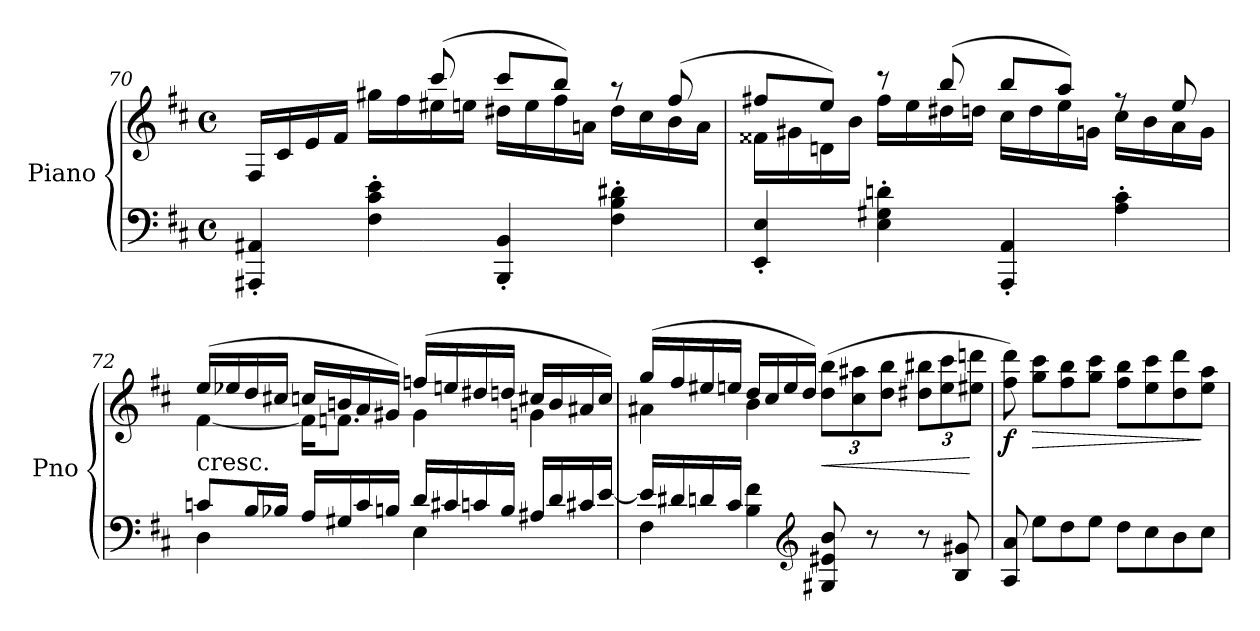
**kern	**kern	**dynam
*part1	*part1	*part1
*staff2	*staff1	*staff1/2
*I"Piano	*	*
*I'Pno	*	*
!!LO:LB:g=z
*clefF4	*clefG2	*
*k[f#c#]	*k[f#c#]	*
*D:	*D:	*
*M4/4	*M4/4	*
*met(c)	*met(c)	*
=70	=70	=70
*	*^	*
4AAA#X/' 4AA#X/'	16F#/LL	4ryy	.
.	16c#/	.	.
.	16e/	.	.
.	16f#/JJ	.	.
4F#\' 4c#\' 4e\'	8ryy	16gg#X\LL	.
.	.	16ff#\	.
.	(8ccc#/	16ee#X\	.
.	.	16een\JJ	.
4BBB/' 4BB/'	8ccc#/L	16dd#X\LL	.
.	.	16ee\	.
.	8bb/J)	16ff#\	.
.	.	16an\JJ	.
4F#\' 4B\' 4d#X\'	8raa	16dd#\LL	.
.	.	16cc#\	.
.	(8ff#/	16b\	.
.	.	16a\JJ	.
=71	=71	=71	=71
4EE/' 4E/'	8ff#X/L	16f##X\LL	.
.	.	16g#X\	.
.	8ee/J)	16dn\	.
.	.	16b\JJ	.
4E\' 4G#X\' 4dn\'	8rccc	16ff#\LL	.
.	.	16ee\	.
.	(8bb/	16dd#X\	.
.	.	16ddn\JJ	.
4AAA/' 4AA/'	8bb/L	16cc#\LL	.
.	.	16dd\	.
.	8aa/J)	16ee\	.
.	.	16gn\JJ	.
4A\' 4c#\'	8rff	16cc#\LL	.
.	.	16b\	.
.	8ee/	16a\	.
.	.	16g\JJ	.
!!LO:PB:g=z	!!
=72	=72	=72	=72
*^	*	*	*
!	!	!LO:TX:b:t=cresc.	!	!
8cn/L	4D\	(16ee/LL	[4f#\	.
.	.	16ee-X/	.	.
16B/L	.	16dd/	.	.
16B-X/JJ	.	16cc#X/JJ	.	.
16A/LL	4ryy	16ccn/LL	16f#\KL]	.
16G#X/	.	16bn/	8.fn\J	.
16c/	.	16a/	.	.
16Bn/JJ	.	16g#X/JJ)	.	.
16d/LL	4E\	(16ffn/LL	4g#\	.
16c#X/	.	16een/	.	.
16cn/	.	16dd#X/	.	.
16B/JJ	.	16ddn/JJ	.	.
16A#X/LL	4ryy	16cc#X/LL	4gn\	.
16d/	.	16b/	.	.
16c#X/	.	16a#X/	.	.
[16e/JJ	.	16cc#/JJ)	.	.
=73	=73	=73	=73	=73
16e/LL]	4F#\	(16gg/LL	4a#X\	.
16d#X/	.	16ff#/	.	.
16dn/	.	16ee#X/	.	.
16c#/JJ	.	16een/JJ	.	.
4B\ 4f#\	2.ryy	16dd/LL	4b\	.
.	.	16cc#/	.	.
.	.	16ee/	.	.
.	.	16dd/JJ)	.	.
*clefG2	*	*	*	*
*	*	*Xbrackettup	*	*
!	!	!	!	!LO:HP:b
8G#X/ 8e#X/ 8b/	.	(12dd\ 12bb\L	2ryy	<
.	.	12cc#\ 12aa#X\	.	.
8r	.	.	.	.
.	.	12dd\ 12bb\J	.	.
8r	.	12dd#X\ 12bb#X\L	.	.
.	.	12ee\ 12ccc#\	.	.
8B/ 8g#X/	.	.	.	.
.	.	12ee#X\ 12dddn\J	.	[
*v	*v	*	*	*
*	*v	*v	*
!!LO:LB:g=z
=74	=74	=74
!	!	!LO:DY:b
8A/ 8a/	8ff#\ 8ddd\)	f
!	!	!LO:HP:b
8ee\L	8gg\ 8ccc#\L	>
8dd\	8ff#\ 8bb\	.
8ee\J	8gg\ 8ccc#\J	.
8dd\L	8ff#\ 8bb\L	.
8cc#\	8ee\ 8ccc#\	.
8b\	8dd\ 8ddd\	.
8cc#\J	8ee\ 8aa\J	]
=	=	=
*-	*-	*-
